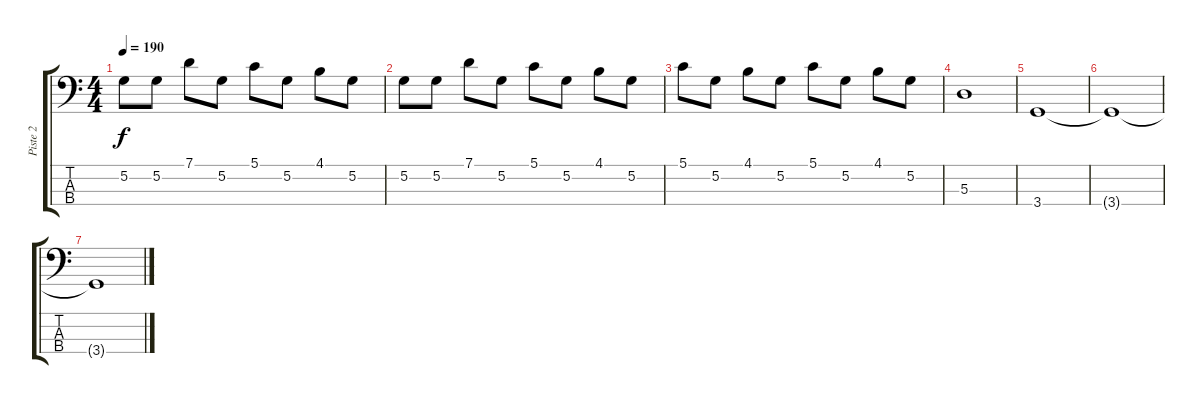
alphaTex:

\track ("Piste 2" "Piste 2") {instrument electricbasspick}
\staff {score tabs}
\tuning (G2 D2 A1 E1) {hide}
\ts (4 4)
\tempo 190
\clef f4
\ks c
5.2.8{dy f} 5.2.8 7.1.8 5.2.8 5.1.8 5.2.8 4.1.8 5.2.8 |
5.2.8 5.2.8 7.1.8 5.2.8 5.1.8 5.2.8 4.1.8 5.2.8 |
5.1.8 5.2.8 4.1.8 5.2.8 5.1.8 5.2.8 4.1.8 5.2.8 |
5.3.1 |
3.4.1 |
3.4{t}.1 |
3.4{t}.1
